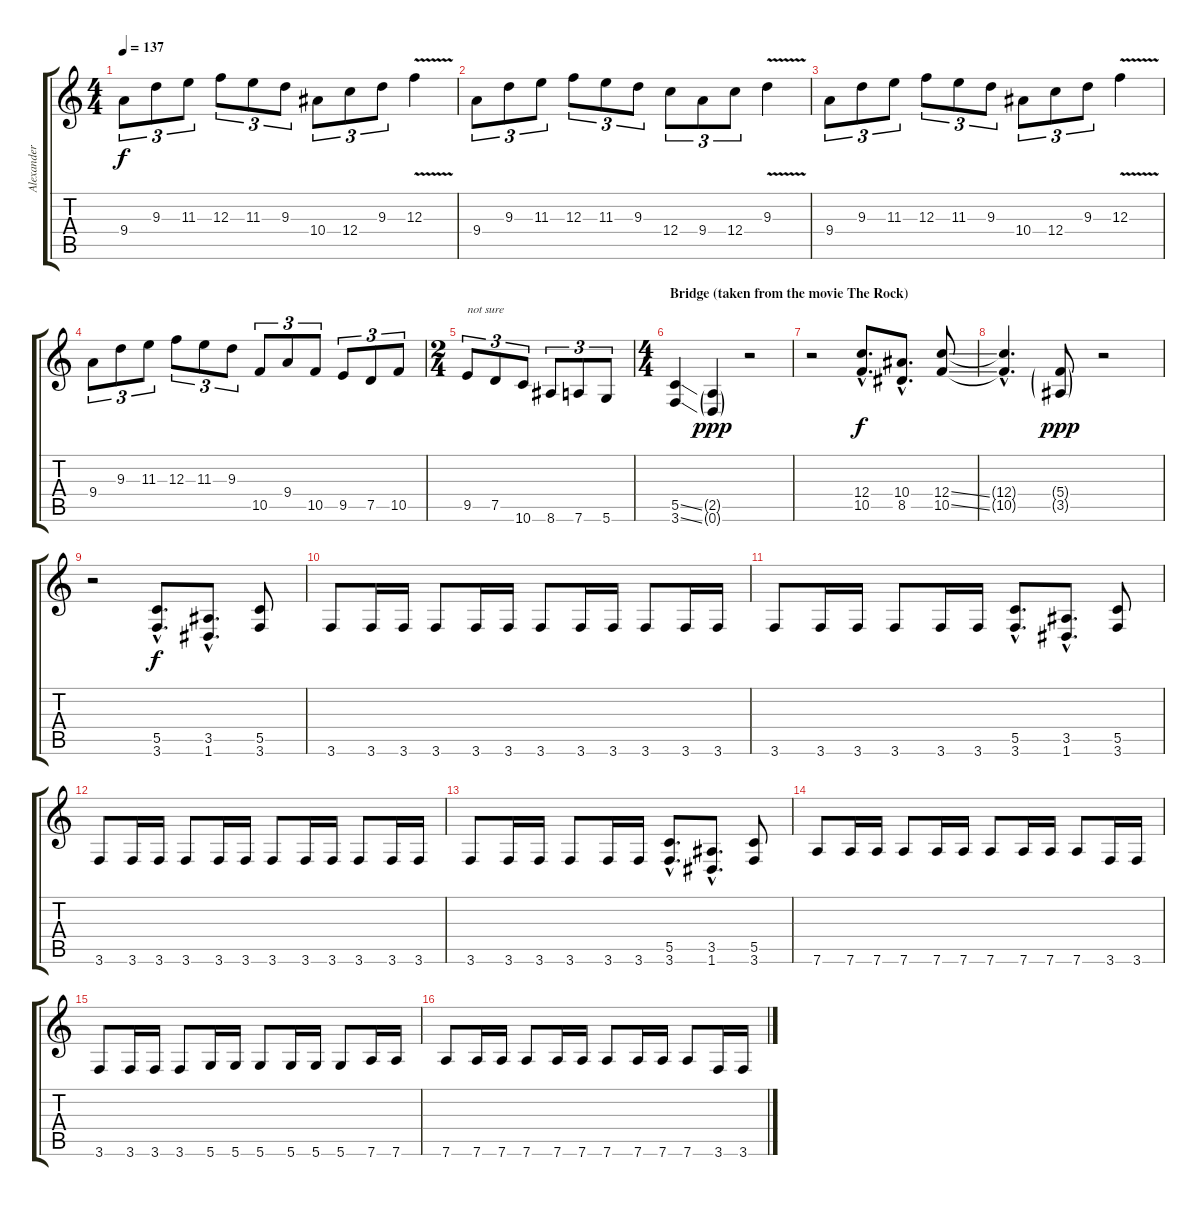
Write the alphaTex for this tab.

\track ("Alexander Kuoppala" "Alexander ") {instrument distortionguitar}
\staff {score tabs}
\tuning (D4 A3 F3 C3 G2 D2) {hide}
\ts (4 4)
\tempo 137
\clef g2
\ks c
9.4.8{tu (3 2) dy f} 9.3.8{tu (3 2)} 11.3.8{tu (3 2)} 12.3.8{tu (3 2)} 11.3.8{tu (3 2)} 9.3.8{tu (3 2)} 10.4.8{tu (3 2)} 12.4.8{tu (3 2)} 9.3.8{tu (3 2)} 12.3{v}.4 |
9.4.8{tu (3 2)} 9.3.8{tu (3 2)} 11.3.8{tu (3 2)} 12.3.8{tu (3 2)} 11.3.8{tu (3 2)} 9.3.8{tu (3 2)} 12.4.8{tu (3 2)} 9.4.8{tu (3 2)} 12.4.8{tu (3 2)} 9.3{v}.4 |
9.4.8{tu (3 2)} 9.3.8{tu (3 2)} 11.3.8{tu (3 2)} 12.3.8{tu (3 2)} 11.3.8{tu (3 2)} 9.3.8{tu (3 2)} 10.4.8{tu (3 2)} 12.4.8{tu (3 2)} 9.3.8{tu (3 2)} 12.3{v}.4 |
9.4.8{tu (3 2)} 9.3.8{tu (3 2)} 11.3.8{tu (3 2)} 12.3.8{tu (3 2)} 11.3.8{tu (3 2)} 9.3.8{tu (3 2)} 10.5.8{tu (3 2)} 9.4.8{tu (3 2)} 10.5.8{tu (3 2)} 9.5.8{tu (3 2)} 7.5.8{tu (3 2)} 10.5.8{tu (3 2)} |
\ts (2 4)
9.5.8{tu (3 2) txt "not sure"} 7.5.8{tu (3 2)} 10.6.8{tu (3 2)} 8.6.8{tu (3 2)} 7.6.8{tu (3 2)} 5.6.8{tu (3 2)} |
\ts (4 4)
\section ("" "Bridge (taken from the movie The Rock)")
(5.5{ss} 3.6{ss}).4 (2.5{g} 0.6{g}).4{dy ppp} r.2 |
r.2 (12.4{hac} 10.5{hac}).8{d dy f} (10.4{hac} 8.5{hac}).8{d} (12.4{ss} 10.5{ss}).8 |
(12.4{hac t} 10.5{hac t}).4{d} (5.4{g} 3.5{g}).8{dy ppp} r.2 |
r.2 (5.5{hac} 3.6{hac}).8{d dy f} (3.5{hac} 1.6{hac}).8{d} (5.5 3.6).8 |
3.6.8 3.6.16 3.6.16 3.6.8 3.6.16 3.6.16 3.6.8 3.6.16 3.6.16 3.6.8 3.6.16 3.6.16 |
3.6.8 3.6.16 3.6.16 3.6.8 3.6.16 3.6.16 (5.5{hac} 3.6{hac}).8{d} (3.5{hac} 1.6{hac}).8{d} (5.5 3.6).8 |
3.6.8 3.6.16 3.6.16 3.6.8 3.6.16 3.6.16 3.6.8 3.6.16 3.6.16 3.6.8 3.6.16 3.6.16 |
3.6.8 3.6.16 3.6.16 3.6.8 3.6.16 3.6.16 (5.5{hac} 3.6{hac}).8{d} (3.5{hac} 1.6{hac}).8{d} (5.5 3.6).8 |
7.6.8 7.6.16 7.6.16 7.6.8 7.6.16 7.6.16 7.6.8 7.6.16 7.6.16 7.6.8 3.6.16 3.6.16 |
3.6.8 3.6.16 3.6.16 3.6.8 5.6.16 5.6.16 5.6.8 5.6.16 5.6.16 5.6.8 7.6.16 7.6.16 |
7.6.8 7.6.16 7.6.16 7.6.8 7.6.16 7.6.16 7.6.8 7.6.16 7.6.16 7.6.8 3.6.16 3.6.16
